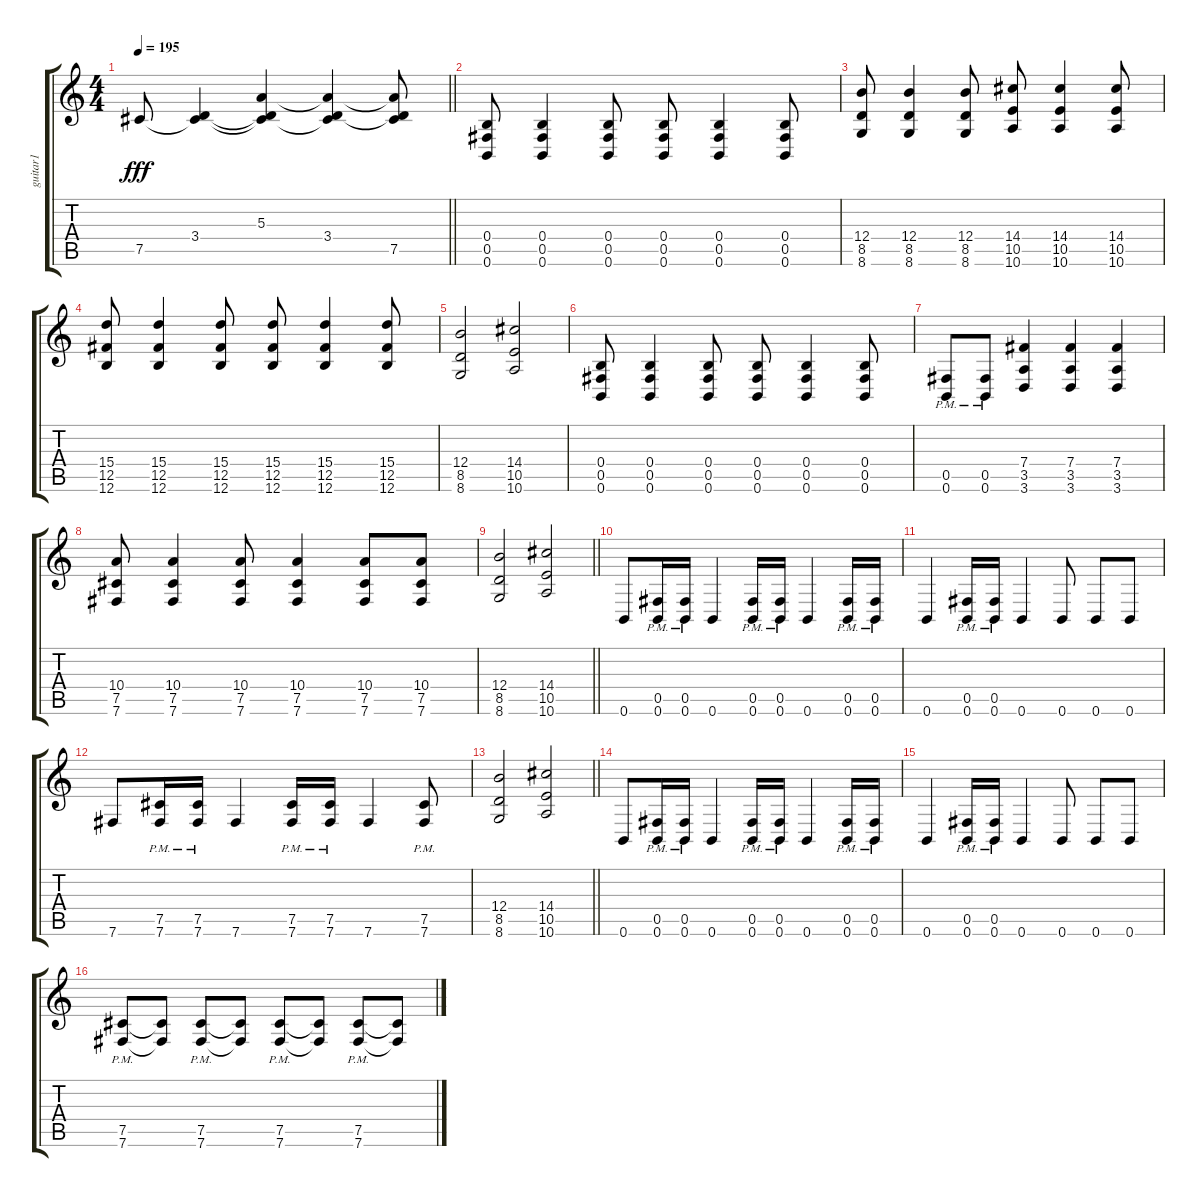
\track ("guitar1" "guitar1") {instrument distortionguitar}
\staff {score tabs}
\tuning (Db4 Ab3 E3 B2 Gb2 B1) {hide}
\ts (4 4)
\tempo 195
\clef g2
\barLineRight lightlight
\ks c
7.5.8{dy fff} (3.4 7.5{t}).4 (5.3 3.4{t} 7.5{t}).4 (5.3{t} 3.4 7.5{t}).4 (5.3{t} 3.4{t} 7.5).8 |
\section ("" "")
(0.4 0.5 0.6).8 (0.4 0.5 0.6).4 (0.4 0.5 0.6).8 (0.4 0.5 0.6).8 (0.4 0.5 0.6).4 (0.4 0.5 0.6).8 |
(12.4 8.5 8.6).8 (12.4 8.5 8.6).4 (12.4 8.5 8.6).8 (14.4 10.5 10.6).8 (14.4 10.5 10.6).4 (14.4 10.5 10.6).8 |
(15.4 12.5 12.6).8 (15.4 12.5 12.6).4 (15.4 12.5 12.6).8 (15.4 12.5 12.6).8 (15.4 12.5 12.6).4 (15.4 12.5 12.6).8 |
(12.4 8.5 8.6).2 (14.4 10.5 10.6).2 |
(0.4 0.5 0.6).8 (0.4 0.5 0.6).4 (0.4 0.5 0.6).8 (0.4 0.5 0.6).8 (0.4 0.5 0.6).4 (0.4 0.5 0.6).8 |
(0.5{pm} 0.6{pm}).8 (0.5{pm} 0.6{pm}).8 (7.4 3.5 3.6).4 (7.4 3.5 3.6).4 (7.4 3.5 3.6).4 |
(10.4 7.5 7.6).8 (10.4 7.5 7.6).4 (10.4 7.5 7.6).8 (10.4 7.5 7.6).4 (10.4 7.5 7.6).8 (10.4 7.5 7.6).8 |
\barLineRight lightlight
(12.4 8.5 8.6).2 (14.4 10.5 10.6).2 |
\section ("" "")
0.6.8 (0.5{pm} 0.6{pm}).16 (0.5{pm} 0.6{pm}).16 0.6.4 (0.5{pm} 0.6{pm}).16 (0.5{pm} 0.6{pm}).16 0.6.4 (0.5{pm} 0.6{pm}).16 (0.5{pm} 0.6{pm}).16 |
0.6.4 (0.5{pm} 0.6{pm}).16 (0.5{pm} 0.6{pm}).16 0.6.4 0.6.8 0.6.8 0.6.8 |
7.6.8 (7.5{pm} 7.6{pm}).16 (7.5{pm} 7.6{pm}).16 7.6.4 (7.5{pm} 7.6{pm}).16 (7.5{pm} 7.6{pm}).16 7.6.4 (7.5{pm} 7.6{pm}).8 |
\barLineRight lightlight
(12.4 8.5 8.6).2 (14.4 10.5 10.6).2 |
0.6.8 (0.5{pm} 0.6{pm}).16 (0.5{pm} 0.6{pm}).16 0.6.4 (0.5{pm} 0.6{pm}).16 (0.5{pm} 0.6{pm}).16 0.6.4 (0.5{pm} 0.6{pm}).16 (0.5{pm} 0.6{pm}).16 |
0.6.4 (0.5{pm} 0.6{pm}).16 (0.5{pm} 0.6{pm}).16 0.6.4 0.6.8 0.6.8 0.6.8 |
(7.5{pm} 7.6{pm}).8 (7.5{t} 7.6{t}).8 (7.5{pm} 7.6{pm}).8 (7.5{t} 7.6{t}).8 (7.5{pm} 7.6{pm}).8 (7.5{t} 7.6{t}).8 (7.5{pm} 7.6{pm}).8 (7.5{t} 7.6{t}).8
